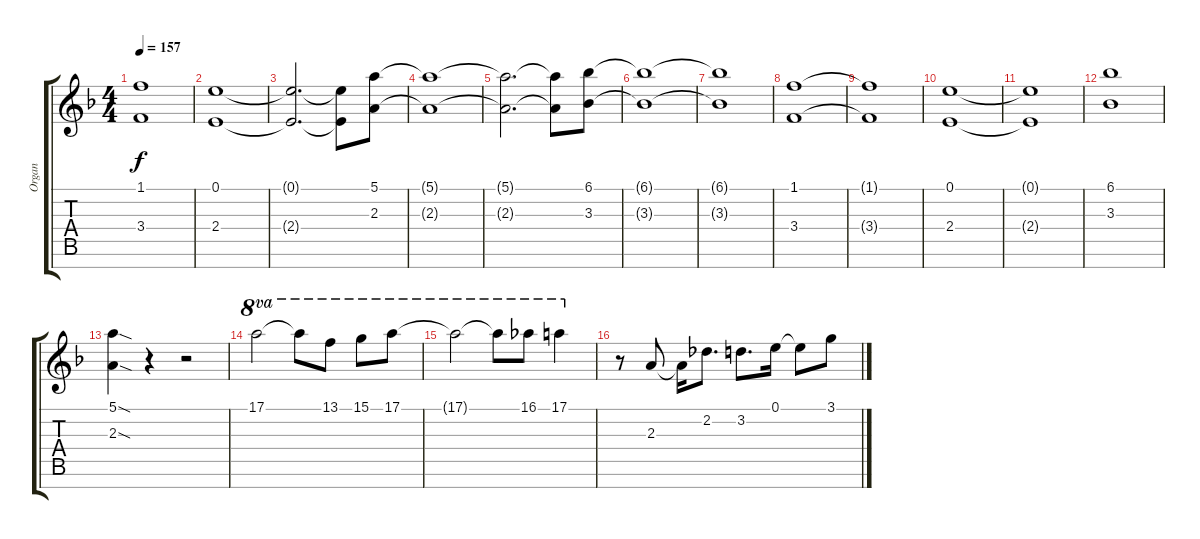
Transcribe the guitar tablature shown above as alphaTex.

\track ("Organ" "Organ") {instrument rockorgan}
\staff {score tabs}
\tuning (E5 B4 G4 D4 A3 E3 B2) {hide}
\ts (4 4)
\tempo 157
\clef g2
\ks f
(1.1{t} 3.4{t}).1{dy f} |
(0.1 2.4).1 |
(0.1{t} 2.4{t}).2{d} (0.1{t} 2.4{t}).8 (5.1 2.3).8 |
(5.1{t} 2.3{t}).1 |
(5.1{t} 2.3{t}).2{d} (5.1{t} 2.3{t}).8 (6.1 3.3).8 |
(6.1{t} 3.3{t}).1 |
(6.1{t} 3.3{t}).1 |
(1.1 3.4).1 |
(1.1{t} 3.4{t}).1 |
(0.1 2.4).1 |
(0.1{t} 2.4{t}).1 |
(6.1 3.3).1 |
(5.1{sod} 2.3{sod}).4 r.4 r.2 |
17.1.2{ot 8va} 17.1{t}.8{ot 8va} 13.1.8{ot 8va} 15.1.8{ot 8va} 17.1.8{ot 8va} |
17.1{t}.2{ot 8va} 17.1{t}.8{ot 8va} 16.1.8{ot 8va} 17.1.4{ot 8va} |
r.8 2.3.8 2.3{t}.16 2.2.8{d} 3.2.8{d} 0.1.16 0.1{t}.8 3.1.8
